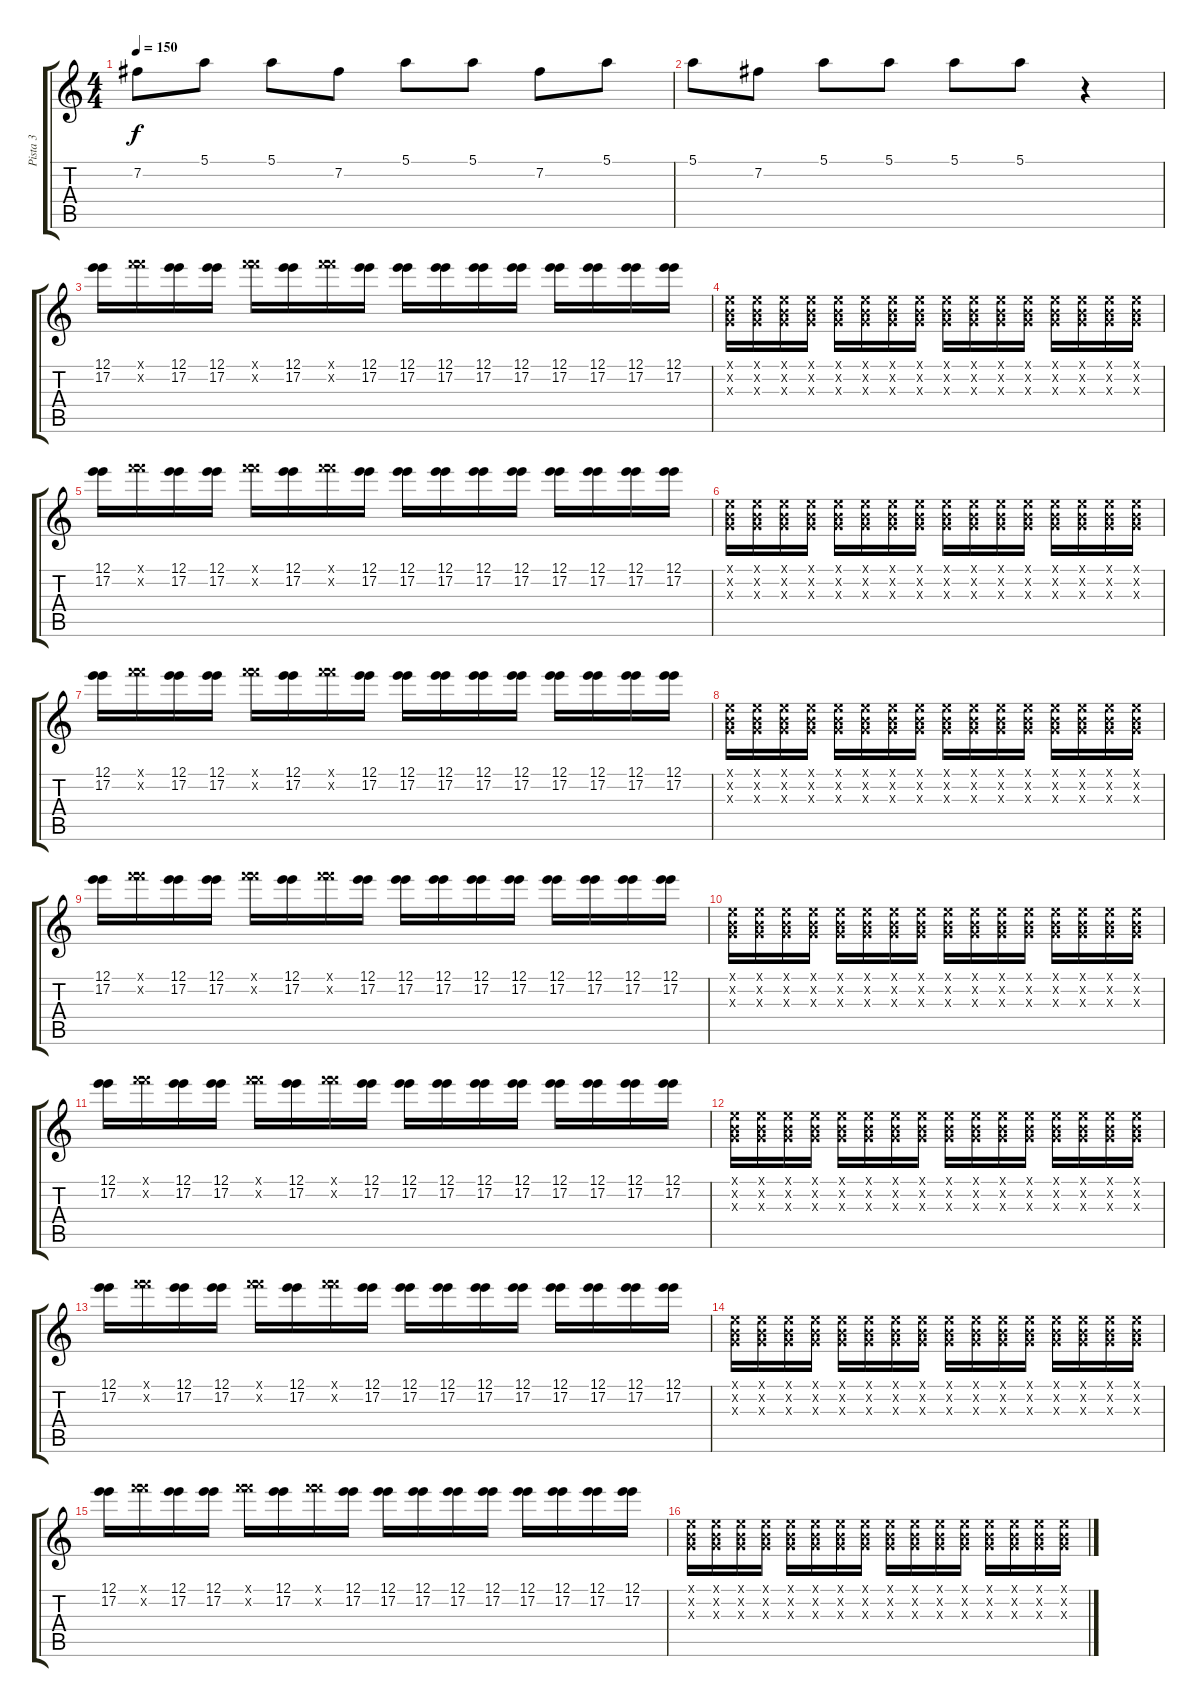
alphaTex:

\track ("Pista 3" "Pista 3") {instrument distortionguitar}
\staff {score tabs}
\tuning (E4 B3 G3 D3 A2 E2) {hide}
\ts (4 4)
\tempo 150
\clef g2
\ks c
7.2.8{dy f} 5.1.8 5.1.8 7.2.8 5.1.8 5.1.8 7.2.8 5.1.8 |
5.1.8 7.2.8 5.1.8 5.1.8 5.1.8 5.1.8 r.4 |
(12.1 17.2).16 (13.1{x} 18.2{x}).16 (12.1 17.2).16 (12.1 17.2).16 (13.1{x} 18.2{x}).16 (12.1 17.2).16 (13.1{x} 18.2{x}).16 (12.1 17.2).16 (12.1 17.2).16 (12.1 17.2).16 (12.1 17.2).16 (12.1 17.2).16 (12.1 17.2).16 (12.1 17.2).16 (12.1 17.2).16 (12.1 17.2).16 |
(0.1{x} 0.2{x} 0.3{x}).16 (0.1{x} 0.2{x} 0.3{x}).16 (0.1{x} 0.2{x} 0.3{x}).16 (0.1{x} 0.2{x} 0.3{x}).16 (0.1{x} 0.2{x} 0.3{x}).16 (0.1{x} 0.2{x} 0.3{x}).16 (0.1{x} 0.2{x} 0.3{x}).16 (0.1{x} 0.2{x} 0.3{x}).16 (0.1{x} 0.2{x} 0.3{x}).16 (0.1{x} 0.2{x} 0.3{x}).16 (0.1{x} 0.2{x} 0.3{x}).16 (0.1{x} 0.2{x} 0.3{x}).16 (0.1{x} 0.2{x} 0.3{x}).16 (0.1{x} 0.2{x} 0.3{x}).16 (0.1{x} 0.2{x} 0.3{x}).16 (0.1{x} 0.2{x} 0.3{x}).16 |
(12.1 17.2).16 (13.1{x} 18.2{x}).16 (12.1 17.2).16 (12.1 17.2).16 (13.1{x} 18.2{x}).16 (12.1 17.2).16 (13.1{x} 18.2{x}).16 (12.1 17.2).16 (12.1 17.2).16 (12.1 17.2).16 (12.1 17.2).16 (12.1 17.2).16 (12.1 17.2).16 (12.1 17.2).16 (12.1 17.2).16 (12.1 17.2).16 |
(0.1{x} 0.2{x} 0.3{x}).16 (0.1{x} 0.2{x} 0.3{x}).16 (0.1{x} 0.2{x} 0.3{x}).16 (0.1{x} 0.2{x} 0.3{x}).16 (0.1{x} 0.2{x} 0.3{x}).16 (0.1{x} 0.2{x} 0.3{x}).16 (0.1{x} 0.2{x} 0.3{x}).16 (0.1{x} 0.2{x} 0.3{x}).16 (0.1{x} 0.2{x} 0.3{x}).16 (0.1{x} 0.2{x} 0.3{x}).16 (0.1{x} 0.2{x} 0.3{x}).16 (0.1{x} 0.2{x} 0.3{x}).16 (0.1{x} 0.2{x} 0.3{x}).16 (0.1{x} 0.2{x} 0.3{x}).16 (0.1{x} 0.2{x} 0.3{x}).16 (0.1{x} 0.2{x} 0.3{x}).16 |
(12.1 17.2).16 (13.1{x} 18.2{x}).16 (12.1 17.2).16 (12.1 17.2).16 (13.1{x} 18.2{x}).16 (12.1 17.2).16 (13.1{x} 18.2{x}).16 (12.1 17.2).16 (12.1 17.2).16 (12.1 17.2).16 (12.1 17.2).16 (12.1 17.2).16 (12.1 17.2).16 (12.1 17.2).16 (12.1 17.2).16 (12.1 17.2).16 |
(0.1{x} 0.2{x} 0.3{x}).16 (0.1{x} 0.2{x} 0.3{x}).16 (0.1{x} 0.2{x} 0.3{x}).16 (0.1{x} 0.2{x} 0.3{x}).16 (0.1{x} 0.2{x} 0.3{x}).16 (0.1{x} 0.2{x} 0.3{x}).16 (0.1{x} 0.2{x} 0.3{x}).16 (0.1{x} 0.2{x} 0.3{x}).16 (0.1{x} 0.2{x} 0.3{x}).16 (0.1{x} 0.2{x} 0.3{x}).16 (0.1{x} 0.2{x} 0.3{x}).16 (0.1{x} 0.2{x} 0.3{x}).16 (0.1{x} 0.2{x} 0.3{x}).16 (0.1{x} 0.2{x} 0.3{x}).16 (0.1{x} 0.2{x} 0.3{x}).16 (0.1{x} 0.2{x} 0.3{x}).16 |
(12.1 17.2).16 (13.1{x} 18.2{x}).16 (12.1 17.2).16 (12.1 17.2).16 (13.1{x} 18.2{x}).16 (12.1 17.2).16 (13.1{x} 18.2{x}).16 (12.1 17.2).16 (12.1 17.2).16 (12.1 17.2).16 (12.1 17.2).16 (12.1 17.2).16 (12.1 17.2).16 (12.1 17.2).16 (12.1 17.2).16 (12.1 17.2).16 |
(0.1{x} 0.2{x} 0.3{x}).16 (0.1{x} 0.2{x} 0.3{x}).16 (0.1{x} 0.2{x} 0.3{x}).16 (0.1{x} 0.2{x} 0.3{x}).16 (0.1{x} 0.2{x} 0.3{x}).16 (0.1{x} 0.2{x} 0.3{x}).16 (0.1{x} 0.2{x} 0.3{x}).16 (0.1{x} 0.2{x} 0.3{x}).16 (0.1{x} 0.2{x} 0.3{x}).16 (0.1{x} 0.2{x} 0.3{x}).16 (0.1{x} 0.2{x} 0.3{x}).16 (0.1{x} 0.2{x} 0.3{x}).16 (0.1{x} 0.2{x} 0.3{x}).16 (0.1{x} 0.2{x} 0.3{x}).16 (0.1{x} 0.2{x} 0.3{x}).16 (0.1{x} 0.2{x} 0.3{x}).16 |
(12.1 17.2).16 (13.1{x} 18.2{x}).16 (12.1 17.2).16 (12.1 17.2).16 (13.1{x} 18.2{x}).16 (12.1 17.2).16 (13.1{x} 18.2{x}).16 (12.1 17.2).16 (12.1 17.2).16 (12.1 17.2).16 (12.1 17.2).16 (12.1 17.2).16 (12.1 17.2).16 (12.1 17.2).16 (12.1 17.2).16 (12.1 17.2).16 |
(0.1{x} 0.2{x} 0.3{x}).16 (0.1{x} 0.2{x} 0.3{x}).16 (0.1{x} 0.2{x} 0.3{x}).16 (0.1{x} 0.2{x} 0.3{x}).16 (0.1{x} 0.2{x} 0.3{x}).16 (0.1{x} 0.2{x} 0.3{x}).16 (0.1{x} 0.2{x} 0.3{x}).16 (0.1{x} 0.2{x} 0.3{x}).16 (0.1{x} 0.2{x} 0.3{x}).16 (0.1{x} 0.2{x} 0.3{x}).16 (0.1{x} 0.2{x} 0.3{x}).16 (0.1{x} 0.2{x} 0.3{x}).16 (0.1{x} 0.2{x} 0.3{x}).16 (0.1{x} 0.2{x} 0.3{x}).16 (0.1{x} 0.2{x} 0.3{x}).16 (0.1{x} 0.2{x} 0.3{x}).16 |
(12.1 17.2).16 (13.1{x} 18.2{x}).16 (12.1 17.2).16 (12.1 17.2).16 (13.1{x} 18.2{x}).16 (12.1 17.2).16 (13.1{x} 18.2{x}).16 (12.1 17.2).16 (12.1 17.2).16 (12.1 17.2).16 (12.1 17.2).16 (12.1 17.2).16 (12.1 17.2).16 (12.1 17.2).16 (12.1 17.2).16 (12.1 17.2).16 |
(0.1{x} 0.2{x} 0.3{x}).16 (0.1{x} 0.2{x} 0.3{x}).16 (0.1{x} 0.2{x} 0.3{x}).16 (0.1{x} 0.2{x} 0.3{x}).16 (0.1{x} 0.2{x} 0.3{x}).16 (0.1{x} 0.2{x} 0.3{x}).16 (0.1{x} 0.2{x} 0.3{x}).16 (0.1{x} 0.2{x} 0.3{x}).16 (0.1{x} 0.2{x} 0.3{x}).16 (0.1{x} 0.2{x} 0.3{x}).16 (0.1{x} 0.2{x} 0.3{x}).16 (0.1{x} 0.2{x} 0.3{x}).16 (0.1{x} 0.2{x} 0.3{x}).16 (0.1{x} 0.2{x} 0.3{x}).16 (0.1{x} 0.2{x} 0.3{x}).16 (0.1{x} 0.2{x} 0.3{x}).16 |
(12.1 17.2).16 (13.1{x} 18.2{x}).16 (12.1 17.2).16 (12.1 17.2).16 (13.1{x} 18.2{x}).16 (12.1 17.2).16 (13.1{x} 18.2{x}).16 (12.1 17.2).16 (12.1 17.2).16 (12.1 17.2).16 (12.1 17.2).16 (12.1 17.2).16 (12.1 17.2).16 (12.1 17.2).16 (12.1 17.2).16 (12.1 17.2).16 |
(0.1{x} 0.2{x} 0.3{x}).16 (0.1{x} 0.2{x} 0.3{x}).16 (0.1{x} 0.2{x} 0.3{x}).16 (0.1{x} 0.2{x} 0.3{x}).16 (0.1{x} 0.2{x} 0.3{x}).16 (0.1{x} 0.2{x} 0.3{x}).16 (0.1{x} 0.2{x} 0.3{x}).16 (0.1{x} 0.2{x} 0.3{x}).16 (0.1{x} 0.2{x} 0.3{x}).16 (0.1{x} 0.2{x} 0.3{x}).16 (0.1{x} 0.2{x} 0.3{x}).16 (0.1{x} 0.2{x} 0.3{x}).16 (0.1{x} 0.2{x} 0.3{x}).16 (0.1{x} 0.2{x} 0.3{x}).16 (0.1{x} 0.2{x} 0.3{x}).16 (0.1{x} 0.2{x} 0.3{x}).16
